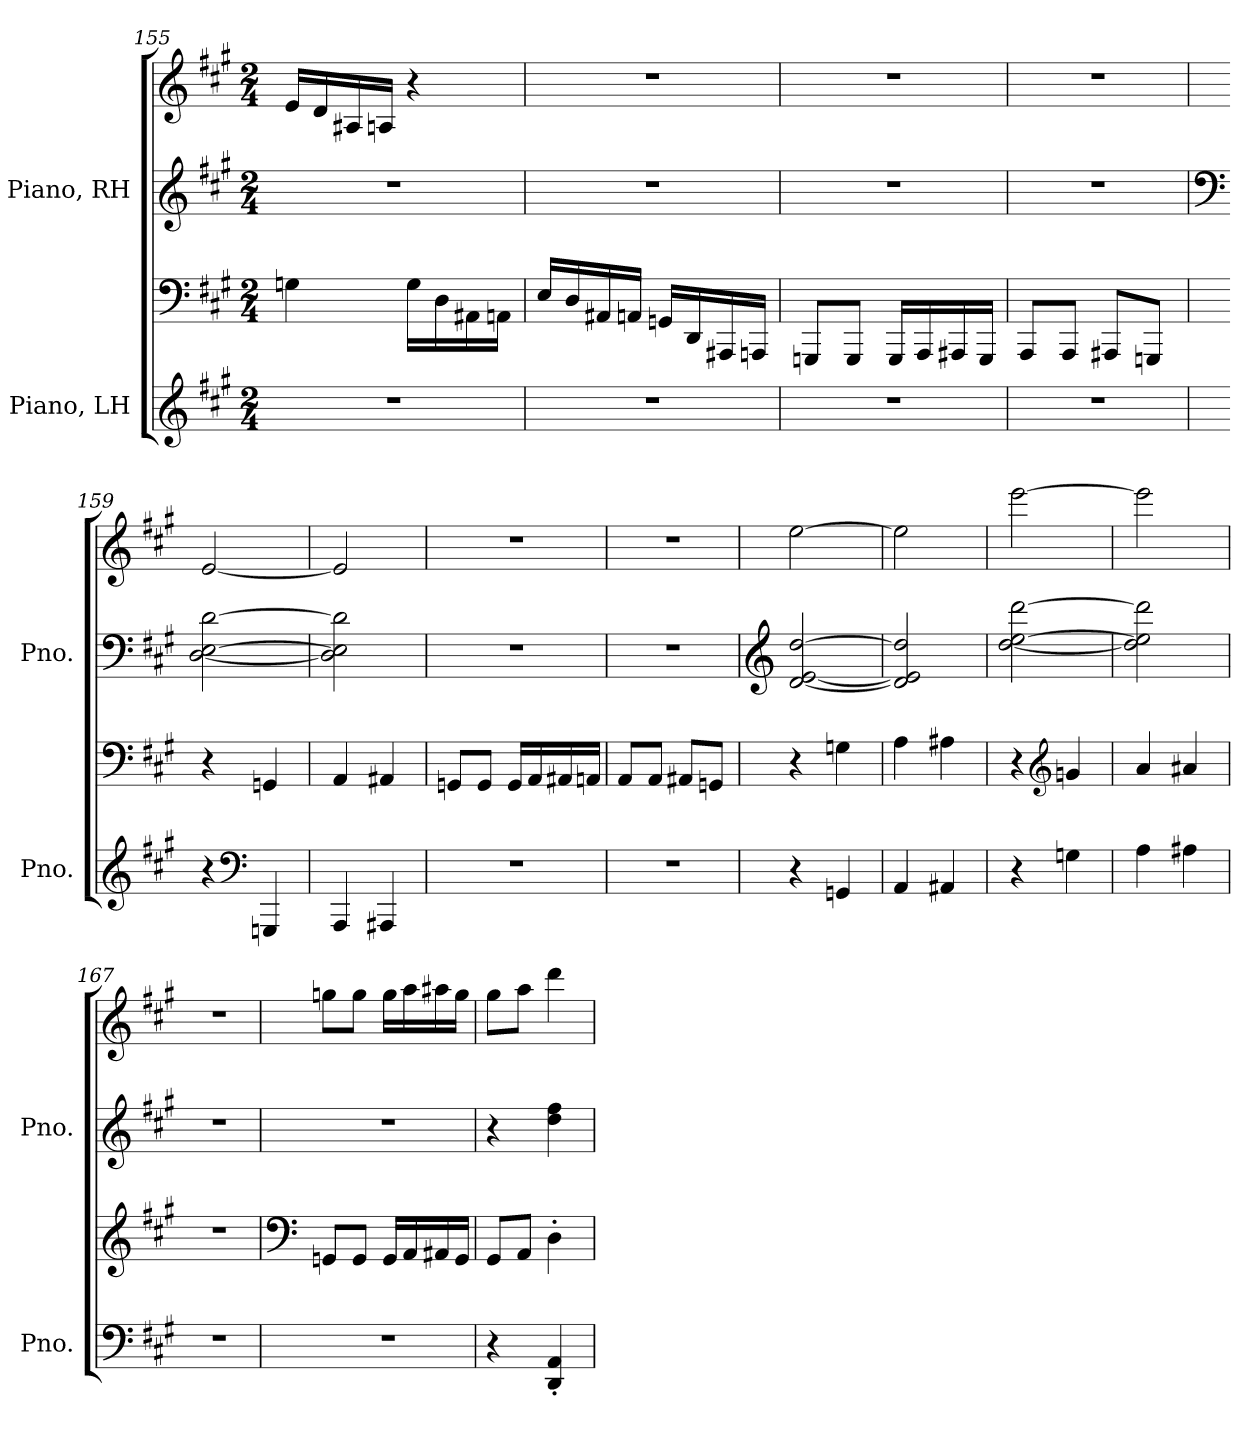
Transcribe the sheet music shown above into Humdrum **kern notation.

**kern	**kern	**kern	**kern
*part2	*part2	*part1	*part1
*staff4	*staff3	*staff2	*staff1
*I"Piano, LH	*	*I"Piano, RH	*
*I'Pno.	*	*I'Pno.	*
*clefG2	*clefF4	*clefG2	*clefG2
*k[f#c#g#]	*k[f#c#g#]	*k[f#c#g#]	*k[f#c#g#]
*M2/4	*M2/4	*M2/4	*M2/4
=155	=155	=155	=155
2r	4Gn\	2r	16e/LL
.	.	.	16d/
.	.	.	16A#X/
.	.	.	16An/JJ
.	16G\LL	.	4r
.	16D\	.	.
.	16AA#X\	.	.
.	16AAn\JJ	.	.
!!LO:PB:g=z
=156	=156	=156	=156
2r	16E/LL	2r	2r
.	16D/	.	.
.	16AA#X/	.	.
.	16AAn/JJ	.	.
.	16GGn/LL	.	.
.	16DD/	.	.
.	16AAA#X/	.	.
.	16AAAn/JJ	.	.
=157	=157	=157	=157
2r	8GGGn/L	2r	2r
.	8GGG/J	.	.
.	16GGG/LL	.	.
.	16AAA/	.	.
.	16AAA#X/	.	.
.	16GGG/JJ	.	.
=158	=158	=158	=158
2r	8AAA/L	2r	2r
.	8AAA/J	.	.
.	8AAA#X/L	.	.
.	8GGGn/J	.	.
=159	=159	=159	=159
*	*	*clefF4	*
4r	4r	[2D\ [2E\ [2d\	[2e/
*clefF4	*	*	*
4GGGn/	4GGn/	.	.
=160	=160	=160	=160
4AAA/	4AA/	2D\] 2E\] 2d\]	2e/]
4AAA#X/	4AA#X/	.	.
!!LO:LB:g=z
=161	=161	=161	=161
2r	8GGn/L	2r	2r
.	8GG/J	.	.
.	16GG/LL	.	.
.	16AA/	.	.
.	16AA#X/	.	.
.	16AAn/JJ	.	.
=162	=162	=162	=162
2r	8AA/L	2r	2r
.	8AA/J	.	.
.	8AA#X/L	.	.
.	8GGn/J	.	.
=163	=163	=163	=163
*	*	*clefG2	*
4r	4r	[2d/ [2e/ [2dd/	[2ee\
4GGn/	4Gn\	.	.
=164	=164	=164	=164
4AA/	4A\	2d/] 2e/] 2dd/]	2ee\]
4AA#X/	4A#X\	.	.
=165	=165	=165	=165
4r	4r	[2dd\ [2ee\ [2ddd\	[2eee\
*	*clefG2	*	*
4Gn\	4gn/	.	.
=166	=166	=166	=166
4A\	4a/	2dd\] 2ee\] 2ddd\]	2eee\]
4A#X\	4a#X/	.	.
=167	=167	=167	=167
2r	2r	2r	2r
!!LO:LB:g=z
=168	=168	=168	=168
*	*clefF4	*	*
2r	8GGn/L	2r	8ggn\L
.	8GG/J	.	8gg\J
.	16GG/LL	.	16gg\LL
.	16AA/	.	16aa\
.	16AA#X/	.	16aa#X\
.	16GG/JJ	.	16gg\JJ
=169	=169	=169	=169
4r	8GG#/L	4r	8gg#\L
.	8AA/J	.	8aa\J
4DD/' 4AA/'	4D'\	4dd\ 4ff#\	4ddd\
=	=	=	=
*-	*-	*-	*-
